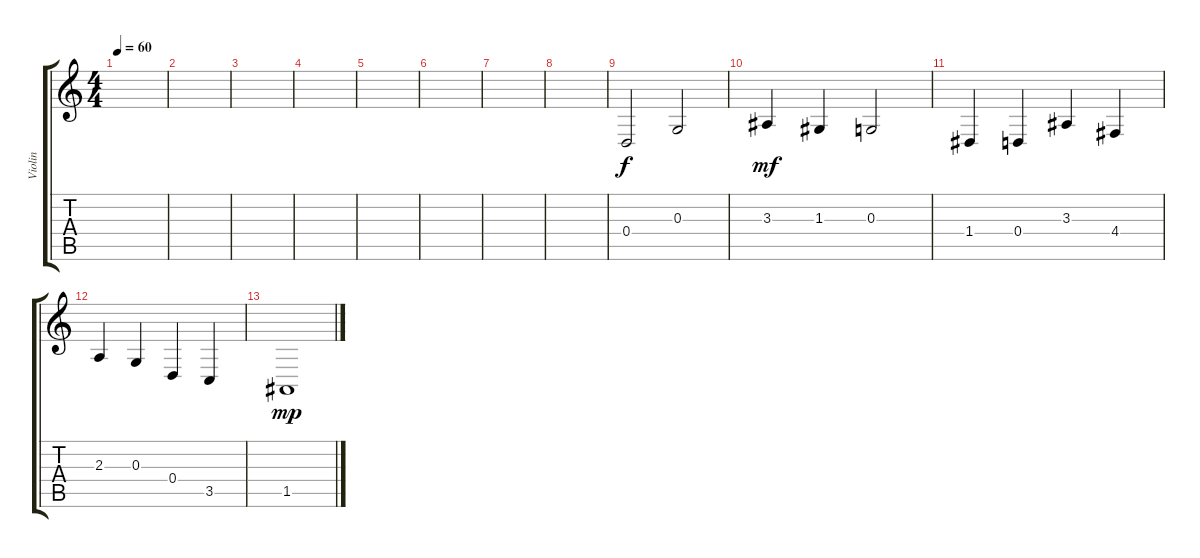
\track ("Violin" "Violin") {instrument violin}
\staff {score tabs}
\tuning (E4 B3 G3 D3 A2 E2) {hide}
\ts (4 4)
\tempo 60
\clef g2
\ks c
|
|
|
|
|
|
|
|
0.4.2 0.3.2 |
3.3.4{dy mf} 1.3.4 0.3.2 |
1.4.4 0.4.4 3.3.4 4.4.4 |
2.3.4 0.3.4 0.4.4 3.5.4 |
1.5.1{dy mp}
